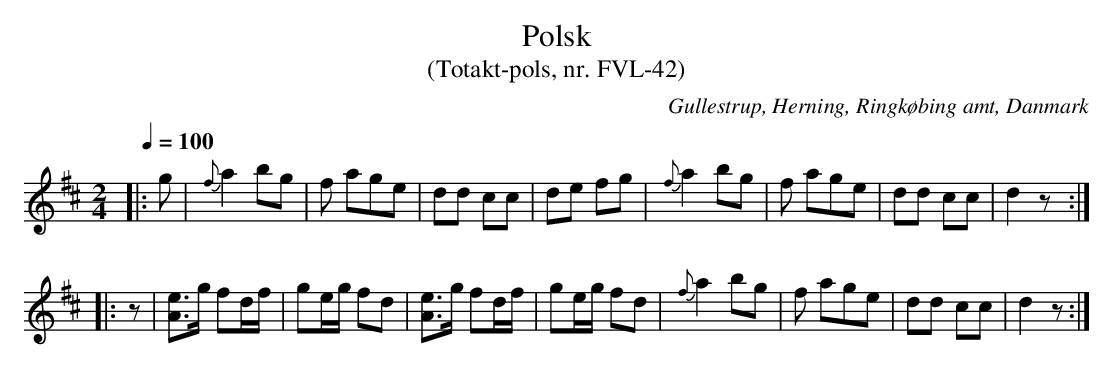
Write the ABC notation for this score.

X:1
T:Polsk
T:(Totakt-pols, nr. FVL-42)
O:Gullestrup, Herning, Ringkøbing amt, Danmark
M:2/4
L:1/8
Q:1/4=100
K:D
|: g | {f}a2 bg | f [a]ge | dd cc | de fg | {f}a2 bg | f [a]ge | dd cc | d2 z :|
|: z | [Ae]>g fd/f/ | ge/g/ fd | [Ae]>g fd/f/ | ge/g/ fd | {f}a2 bg | f [a]ge | dd cc | d2 z :|
